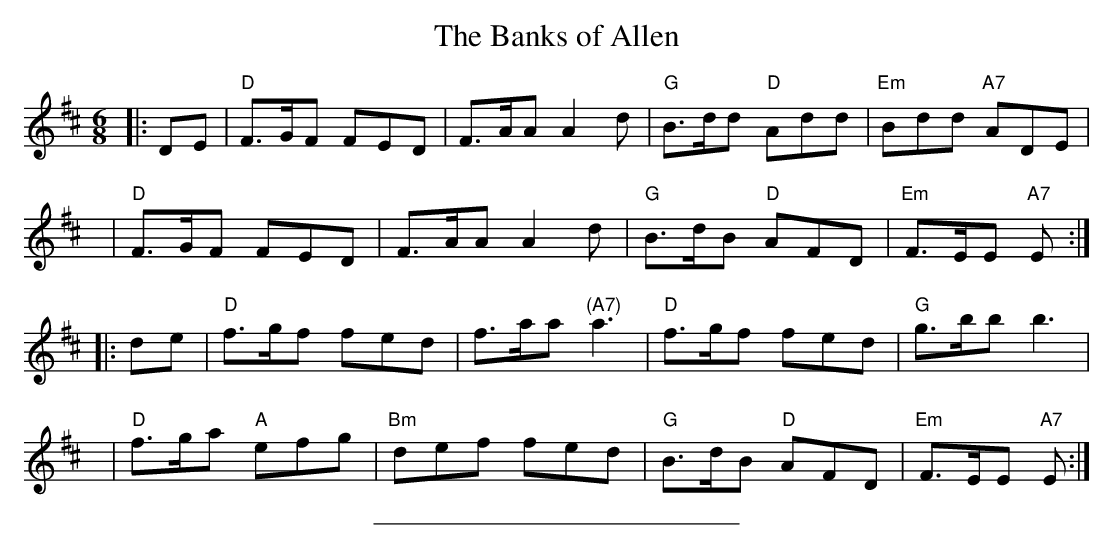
X:1
T: The Banks of Allen
M: 6/8
L: 1/8
K: D
|: DE | "D"F>GF FED | F>AA A2d | "G"B>dd "D"Add | "Em"Bdd "A7"ADE |
   y8 | "D"F>GF FED | F>AA A2d | "G"B>dB "D"AFD | "Em"F>EE "A7"E :|
|: de | "D"f>gf fed | f>aa "(A7)"a3 | "D"f>gf fed | "G"g>bb b3  |
   y8 | "D"f>ga "A"efg | "Bm"def fed | "G"B>dB "D"AFD | "Em"F>EE "A7"E :|
%%sep 5 5 234
K:C
x8 x8 x8 x8 x8 x8 x8 x8 |
x8 x8 x8 x8 x8 x8 x8 x8 |
x8 x8 x8 x8 x8 x8 x8 x8 |
x8 x8 x8 x8 x8 x8 x8 x8 |
